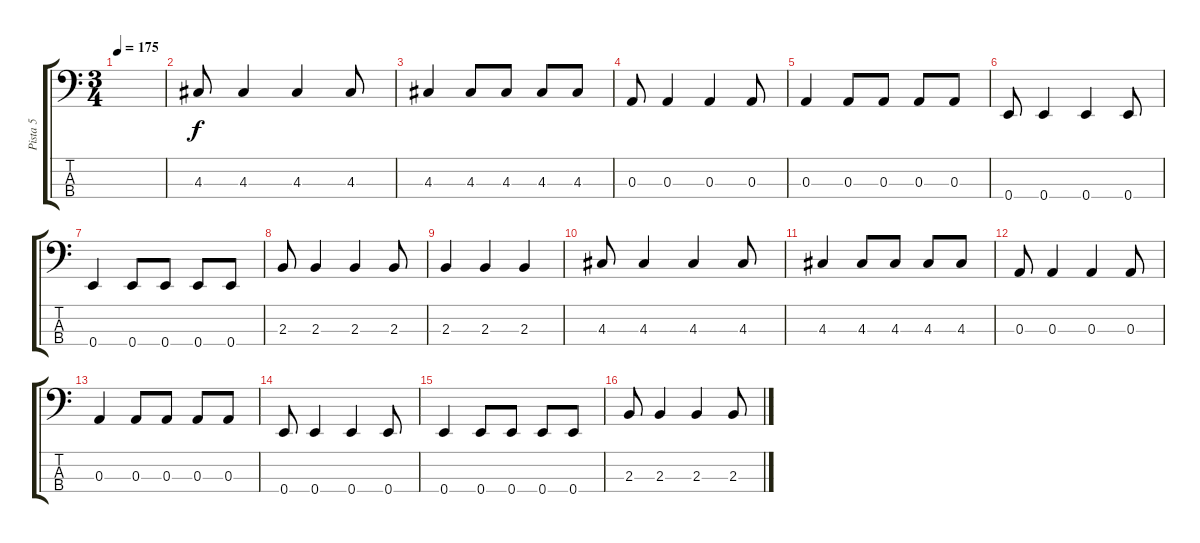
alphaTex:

\track ("Pista 5" "Pista 5") {instrument electricbassfinger}
\staff {score tabs}
\tuning (G2 D2 A1 E1) {hide}
\ts (3 4)
\tempo 175
\clef f4
\ks c
|
4.3.8 4.3.4 4.3.4 4.3.8 |
4.3.4 4.3.8 4.3.8 4.3.8 4.3.8 |
0.3.8 0.3.4 0.3.4 0.3.8 |
0.3.4 0.3.8 0.3.8 0.3.8 0.3.8 |
0.4.8 0.4.4 0.4.4 0.4.8 |
0.4.4 0.4.8 0.4.8 0.4.8 0.4.8 |
2.3.8 2.3.4 2.3.4 2.3.8 |
2.3.4 2.3.4 2.3.4 |
4.3.8 4.3.4 4.3.4 4.3.8 |
4.3.4 4.3.8 4.3.8 4.3.8 4.3.8 |
0.3.8 0.3.4 0.3.4 0.3.8 |
0.3.4 0.3.8 0.3.8 0.3.8 0.3.8 |
0.4.8 0.4.4 0.4.4 0.4.8 |
0.4.4 0.4.8 0.4.8 0.4.8 0.4.8 |
2.3.8 2.3.4 2.3.4 2.3.8
